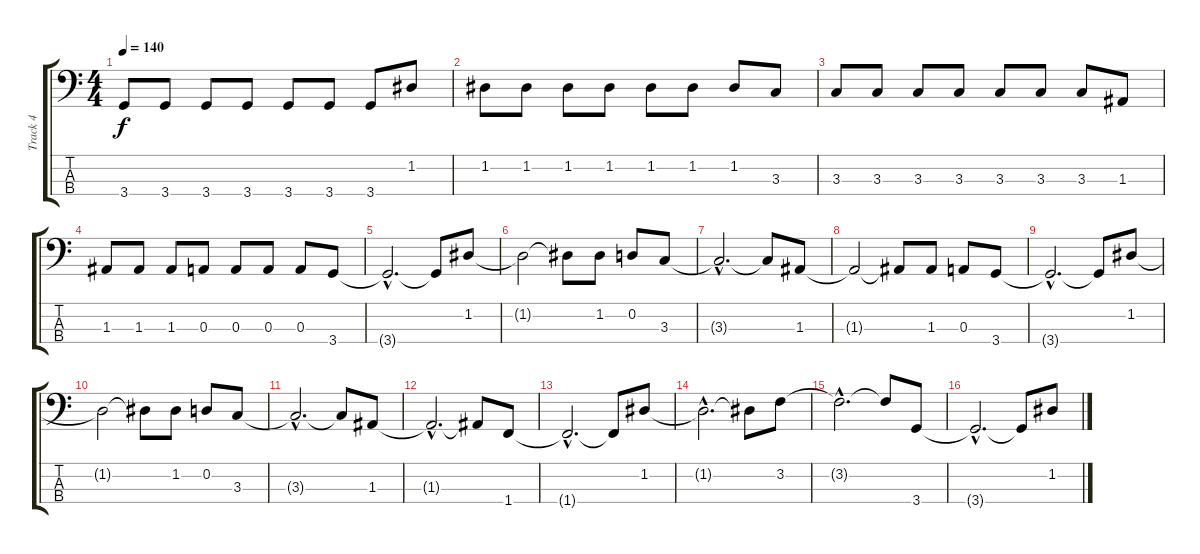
\track ("Track 4" "Track 4") {instrument electricbasspick}
\staff {score tabs}
\tuning (G2 D2 A1 E1) {hide}
\ts (4 4)
\tempo 140
\clef f4
\ks c
3.4.8{dy f} 3.4.8 3.4.8 3.4.8 3.4.8 3.4.8 3.4.8 1.2.8 |
1.2.8 1.2.8 1.2.8 1.2.8 1.2.8 1.2.8 1.2.8 3.3.8 |
3.3.8 3.3.8 3.3.8 3.3.8 3.3.8 3.3.8 3.3.8 1.3.8 |
1.3.8 1.3.8 1.3.8 0.3.8 0.3.8 0.3.8 0.3.8 3.4.8 |
3.4{hac t}.2{d} 3.4{t}.8 1.2.8 |
1.2{t}.2 1.2{t}.8 1.2.8 0.2.8 3.3.8 |
3.3{hac t}.2{d} 3.3{t}.8 1.3.8 |
1.3{t}.2 1.3{t}.8 1.3.8 0.3.8 3.4.8 |
3.4{hac t}.2{d} 3.4{t}.8 1.2.8 |
1.2{t}.2 1.2{t}.8 1.2.8 0.2.8 3.3.8 |
3.3{hac t}.2{d} 3.3{t}.8 1.3.8 |
1.3{hac t}.2{d} 1.3{t}.8 1.4.8 |
1.4{hac t}.2{d} 1.4{t}.8 1.2.8 |
1.2{hac t}.2{d} 1.2{t}.8 3.2.8 |
3.2{hac t}.2{d} 3.2{t}.8 3.4.8 |
3.4{hac t}.2{d} 3.4{t}.8 1.2.8
